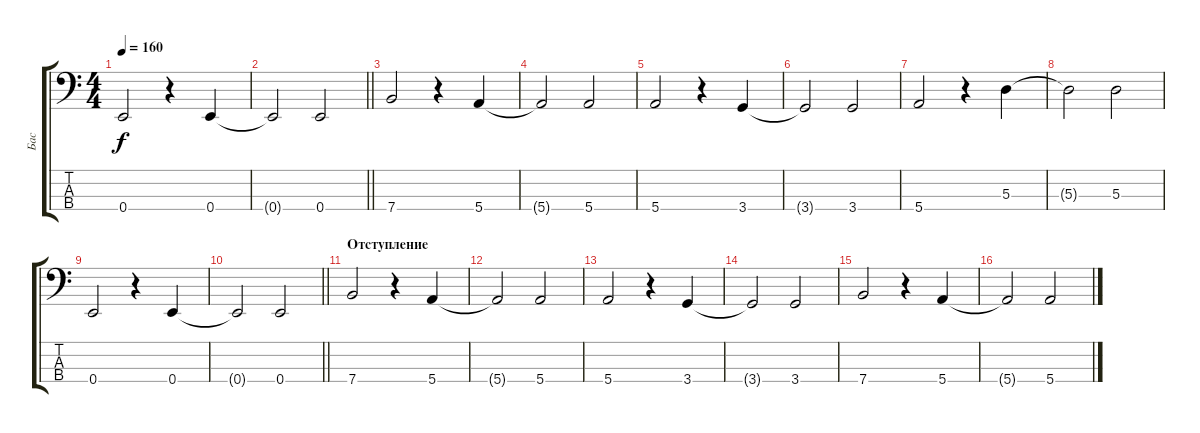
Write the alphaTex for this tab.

\track ("Бас" "Бас") {instrument electricbassfinger}
\staff {score tabs}
\tuning (G2 D2 A1 E1) {hide}
\ts (4 4)
\tempo 160
\clef f4
\ks c
0.4.2{dy f} r.4 0.4.4 |
\barLineRight lightlight
0.4{t}.2 0.4.2 |
\section ("" " ")
7.4.2 r.4 5.4.4 |
5.4{t}.2 5.4.2 |
5.4.2 r.4 3.4.4 |
3.4{t}.2 3.4.2 |
5.4.2 r.4 5.3.4 |
5.3{t}.2 5.3.2 |
0.4.2 r.4 0.4.4 |
\barLineRight lightlight
0.4{t}.2 0.4.2 |
\section ("" "Отступление")
7.4.2 r.4 5.4.4 |
5.4{t}.2 5.4.2 |
5.4.2 r.4 3.4.4 |
3.4{t}.2 3.4.2 |
7.4.2 r.4 5.4.4 |
5.4{t}.2 5.4.2
